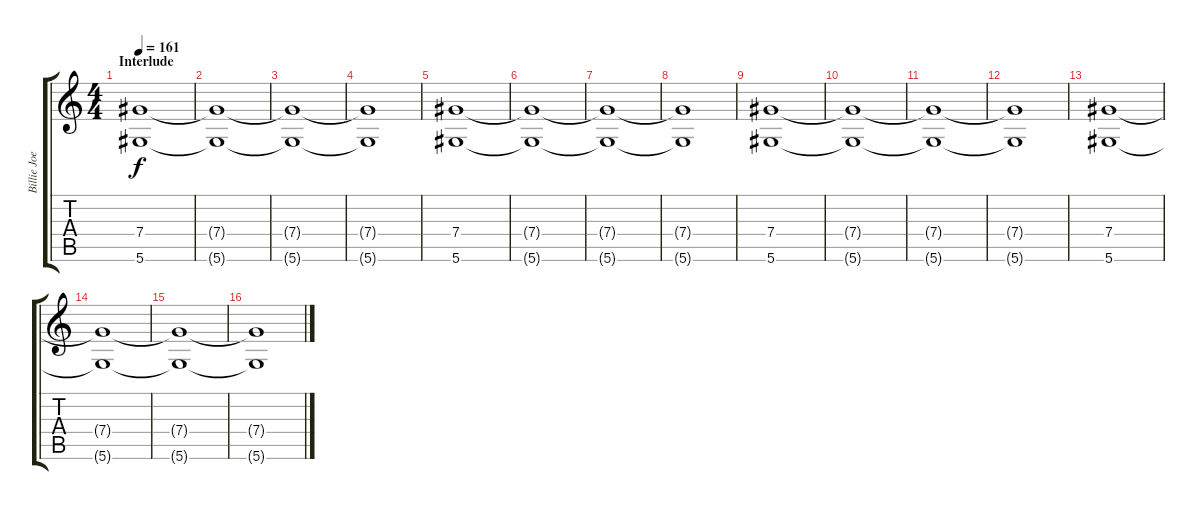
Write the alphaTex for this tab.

\track ("Billie Joe Armstrong - Guitar" "Billie Joe") {instrument distortionguitar}
\staff {score tabs}
\tuning (Eb4 Bb3 Gb3 Db3 Ab2 Eb2) {hide}
\ts (4 4)
\section ("" "Interlude")
\tempo 161
\clef g2
\ks c
(7.4 5.6).1{dy f} |
(7.4{t} 5.6{t}).1 |
(7.4{t} 5.6{t}).1 |
(7.4{t} 5.6{t}).1 |
(7.4 5.6).1 |
(7.4{t} 5.6{t}).1 |
(7.4{t} 5.6{t}).1 |
(7.4{t} 5.6{t}).1 |
(7.4 5.6).1 |
(7.4{t} 5.6{t}).1 |
(7.4{t} 5.6{t}).1 |
(7.4{t} 5.6{t}).1 |
(7.4 5.6).1 |
(7.4{t} 5.6{t}).1 |
(7.4{t} 5.6{t}).1 |
(7.4{t} 5.6{t}).1
